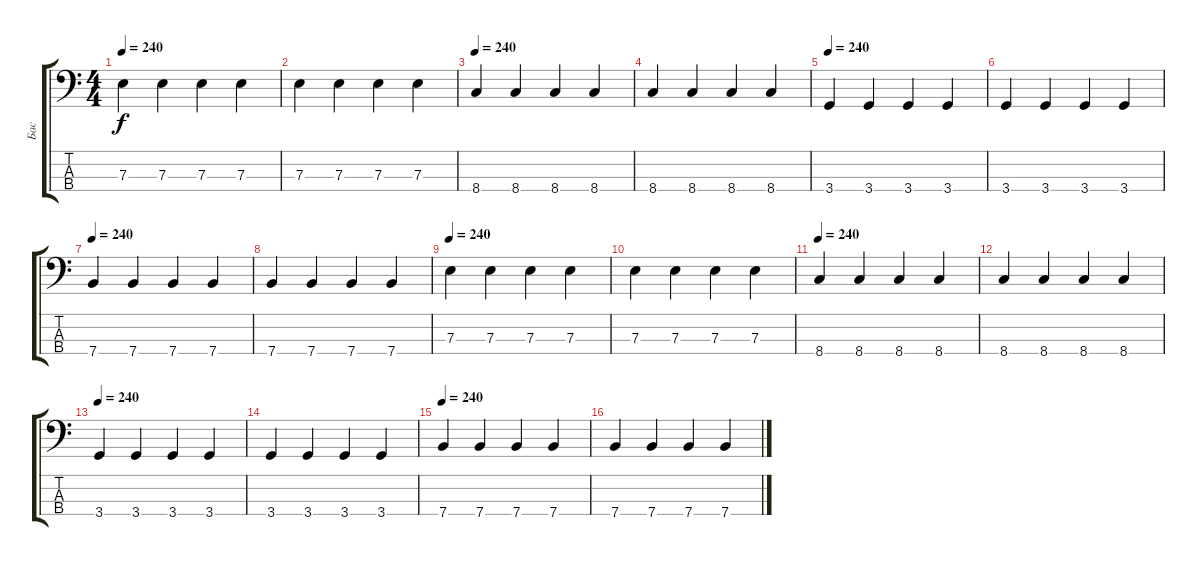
\track ("Бас" "Бас") {instrument electricbassfinger}
\staff {score tabs}
\tuning (G2 D2 A1 E1) {hide}
\ts (4 4)
\tempo 240
\clef f4
\ks c
7.3.4{dy f} 7.3.4 7.3.4 7.3.4 |
7.3.4 7.3.4 7.3.4 7.3.4 |
\tempo 240
8.4.4 8.4.4 8.4.4 8.4.4 |
8.4.4 8.4.4 8.4.4 8.4.4 |
\tempo 240
3.4.4 3.4.4 3.4.4 3.4.4 |
3.4.4 3.4.4 3.4.4 3.4.4 |
\tempo 240
7.4.4 7.4.4 7.4.4 7.4.4 |
7.4.4 7.4.4 7.4.4 7.4.4 |
\tempo 240
7.3.4 7.3.4 7.3.4 7.3.4 |
7.3.4 7.3.4 7.3.4 7.3.4 |
\tempo 240
8.4.4 8.4.4 8.4.4 8.4.4 |
8.4.4 8.4.4 8.4.4 8.4.4 |
\tempo 240
3.4.4 3.4.4 3.4.4 3.4.4 |
3.4.4 3.4.4 3.4.4 3.4.4 |
\tempo 240
7.4.4 7.4.4 7.4.4 7.4.4 |
7.4.4 7.4.4 7.4.4 7.4.4
